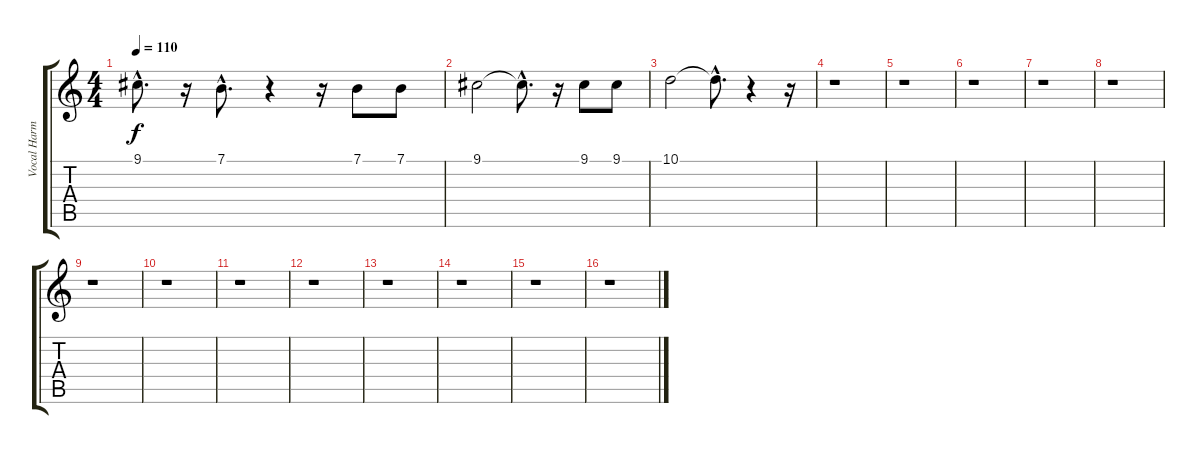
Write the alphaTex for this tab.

\track ("Vocal Harmony" "Vocal Harm") {instrument choiraahs}
\staff {score tabs}
\tuning (E4 B3 G3 D3 A2 E2) {hide}
\ts (4 4)
\tempo 110
\clef g2
\ks c
9.1{hac}.8{d dy f} r.16 7.1{hac}.8{d} r.4 r.16 7.1.8 7.1.8 |
9.1.2 9.1{hac t}.8{d} r.16 9.1.8 9.1.8 |
10.1.2 10.1{hac t}.8{d} r.4 r.16 |
r.1 |
r.1 |
r.1 |
r.1 |
r.1 |
r.1 |
r.1 |
r.1 |
r.1 |
r.1 |
r.1 |
r.1 |
r.1
